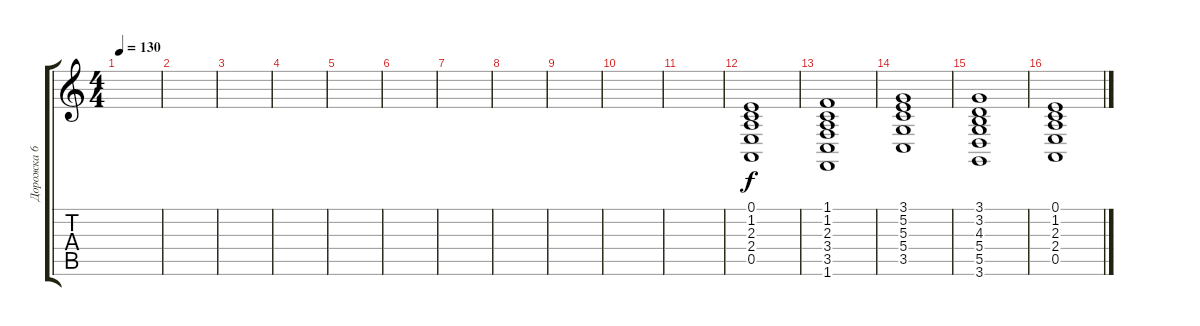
\track ("Дорожка 6" "Дорожка 6") {instrument acousticgrandpiano}
\staff {score tabs}
\tuning (E4 B3 G3 D3 A2 E2) {hide}
\ts (4 4)
\tempo 130
\clef g2
\ks c
|
|
|
|
|
|
|
|
|
|
|
(0.1 1.2 2.3 2.4 0.5).1 |
(1.1 1.2 2.3 3.4 3.5 1.6).1 |
(3.1 5.2 5.3 5.4 3.5).1 |
(3.1 3.2 4.3 5.4 5.5 3.6).1 |
(0.1 1.2 2.3 2.4 0.5).1
